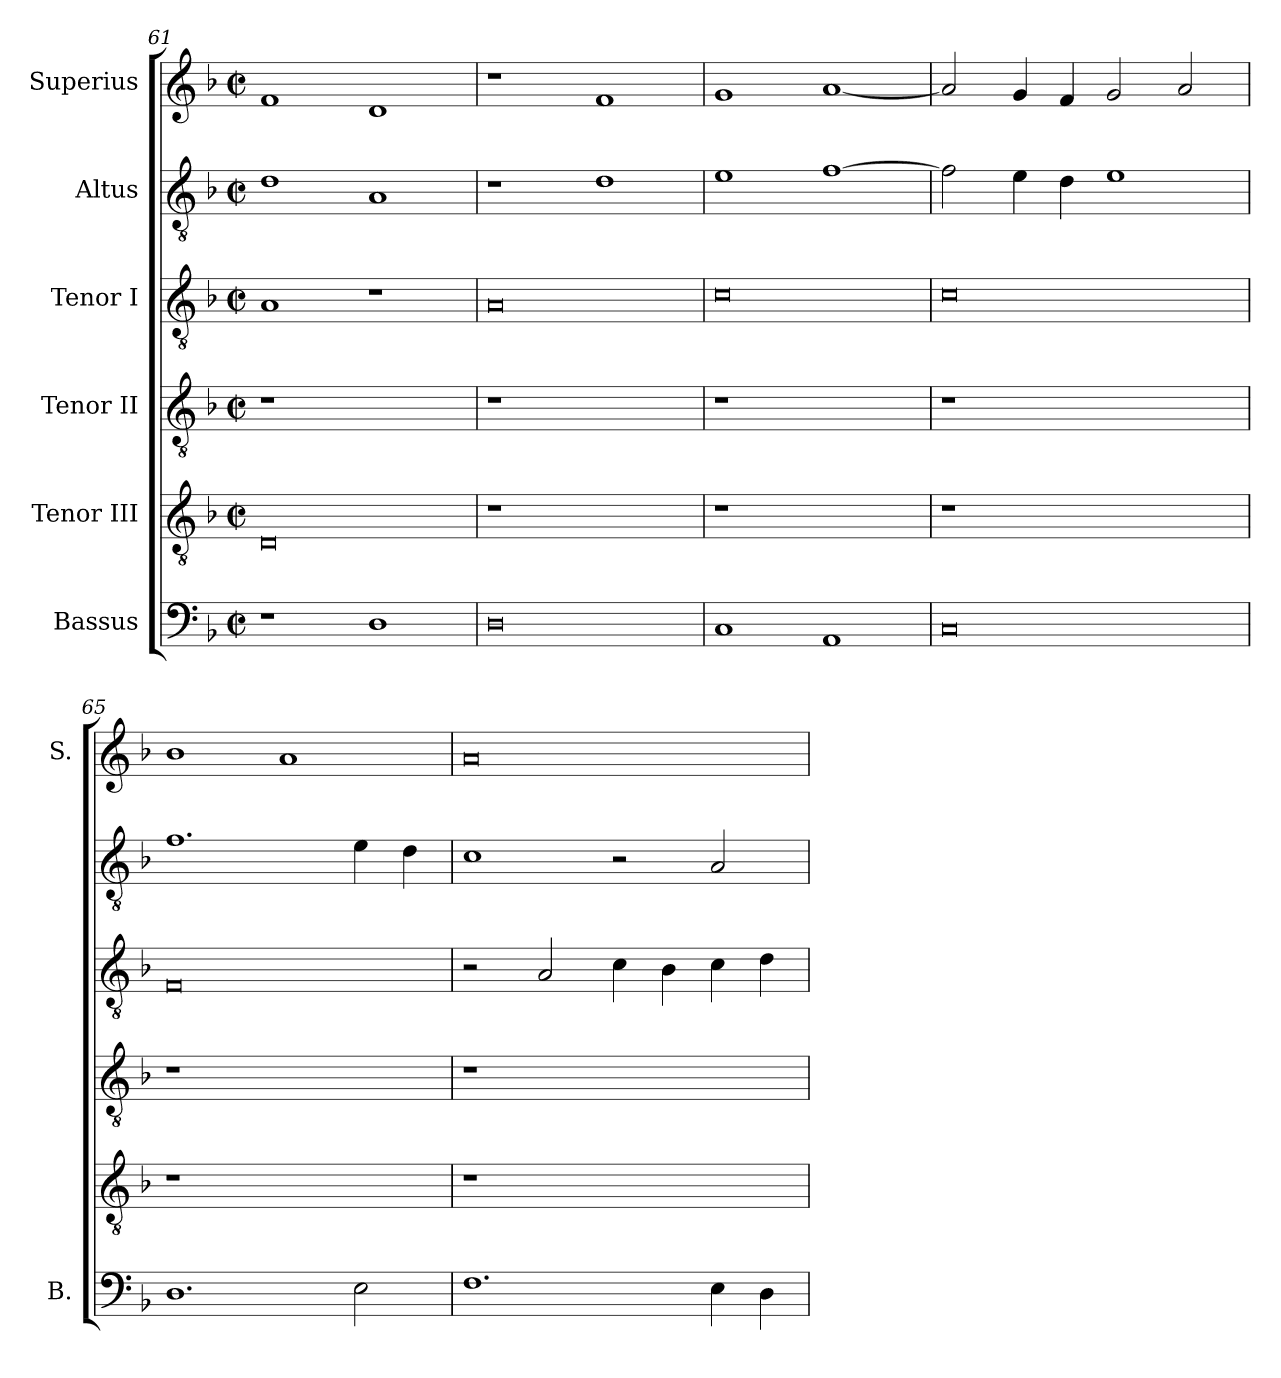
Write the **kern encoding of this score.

**kern	**kern	**kern	**kern	**kern	**kern
*part6	*part5	*part4	*part3	*part2	*part1
*staff6	*staff5	*staff4	*staff3	*staff2	*staff1
*I"Bassus	*I"Tenor III	*I"Tenor II	*I"Tenor I	*I"Altus	*I"Superius
*I'B.	*	*	*	*	*I'S.
*clefF4	*clefGv2	*clefGv2	*clefGv2	*clefGv2	*clefG2
*	*ITrd7c12	*ITrd7c12	*ITrd7c12	*ITrd7c12	*
*k[b-]	*k[b-]	*k[b-]	*k[b-]	*k[b-]	*k[b-]
*F:	*F:	*F:	*F:	*F:	*F:
*M2/2	*M2/2	*M2/2	*M2/2	*M2/2	*M2/2
*met(c|)	*met(c|)	*met(c|)	*met(c|)	*met(c|)	*met(c|)
=61	=61	=61	=61	=61	=61
!	!	!LO:N:vis=1	!	!	!
1r	0DDi	1r	1AAi	1Di	1fi
1Di	.	1ryy	1r	1AAi	1di
=62	=62	=62	=62	=62	=62
!	!LO:N:vis=1	!LO:N:vis=1	!	!	!
0Di	1r	1r	0AAi	1r	1r
.	1ryy	1ryy	.	1Di	1fi
!!LO:PB:g=z
=63	=63	=63	=63	=63	=63
!	!LO:N:vis=1	!LO:N:vis=1	!	!	!
1Ci	1r	1r	0Ci	1Ei	1gi
1AAi	1ryy	1ryy	.	[>1Fi	[<1ai
=64	=64	=64	=64	=64	=64
!	!LO:N:vis=1	!LO:N:vis=1	!	!	!
0Ci	1r	1r	0Ci	2Fi\]	2ai/]
.	.	.	.	4Ei\	4gi/
.	.	.	.	4Di\	4fi/
.	1ryy	1ryy	.	1Ei	2gi/
.	.	.	.	.	2ai/
=65	=65	=65	=65	=65	=65
!	!LO:N:vis=1	!LO:N:vis=1	!	!	!
1.Di	1r	1r	0FFi	1.Fi	1b-i
.	1ryy	1ryy	.	.	1ai
2Ei\	.	.	.	4Ei\	.
.	.	.	.	4Di\	.
=66	=66	=66	=66	=66	=66
!	!LO:N:vis=1	!LO:N:vis=1	!	!	!
1.Fi	1r	1r	2r	1Ci	0ai
.	.	.	2AAi/	.	.
.	1ryy	1ryy	4Ci\	2r	.
.	.	.	4BB-i\	.	.
4Ei\	.	.	4Ci\	2AAi/	.
4Di\	.	.	4Di\	.	.
=	=	=	=	=	=
*-	*-	*-	*-	*-	*-
